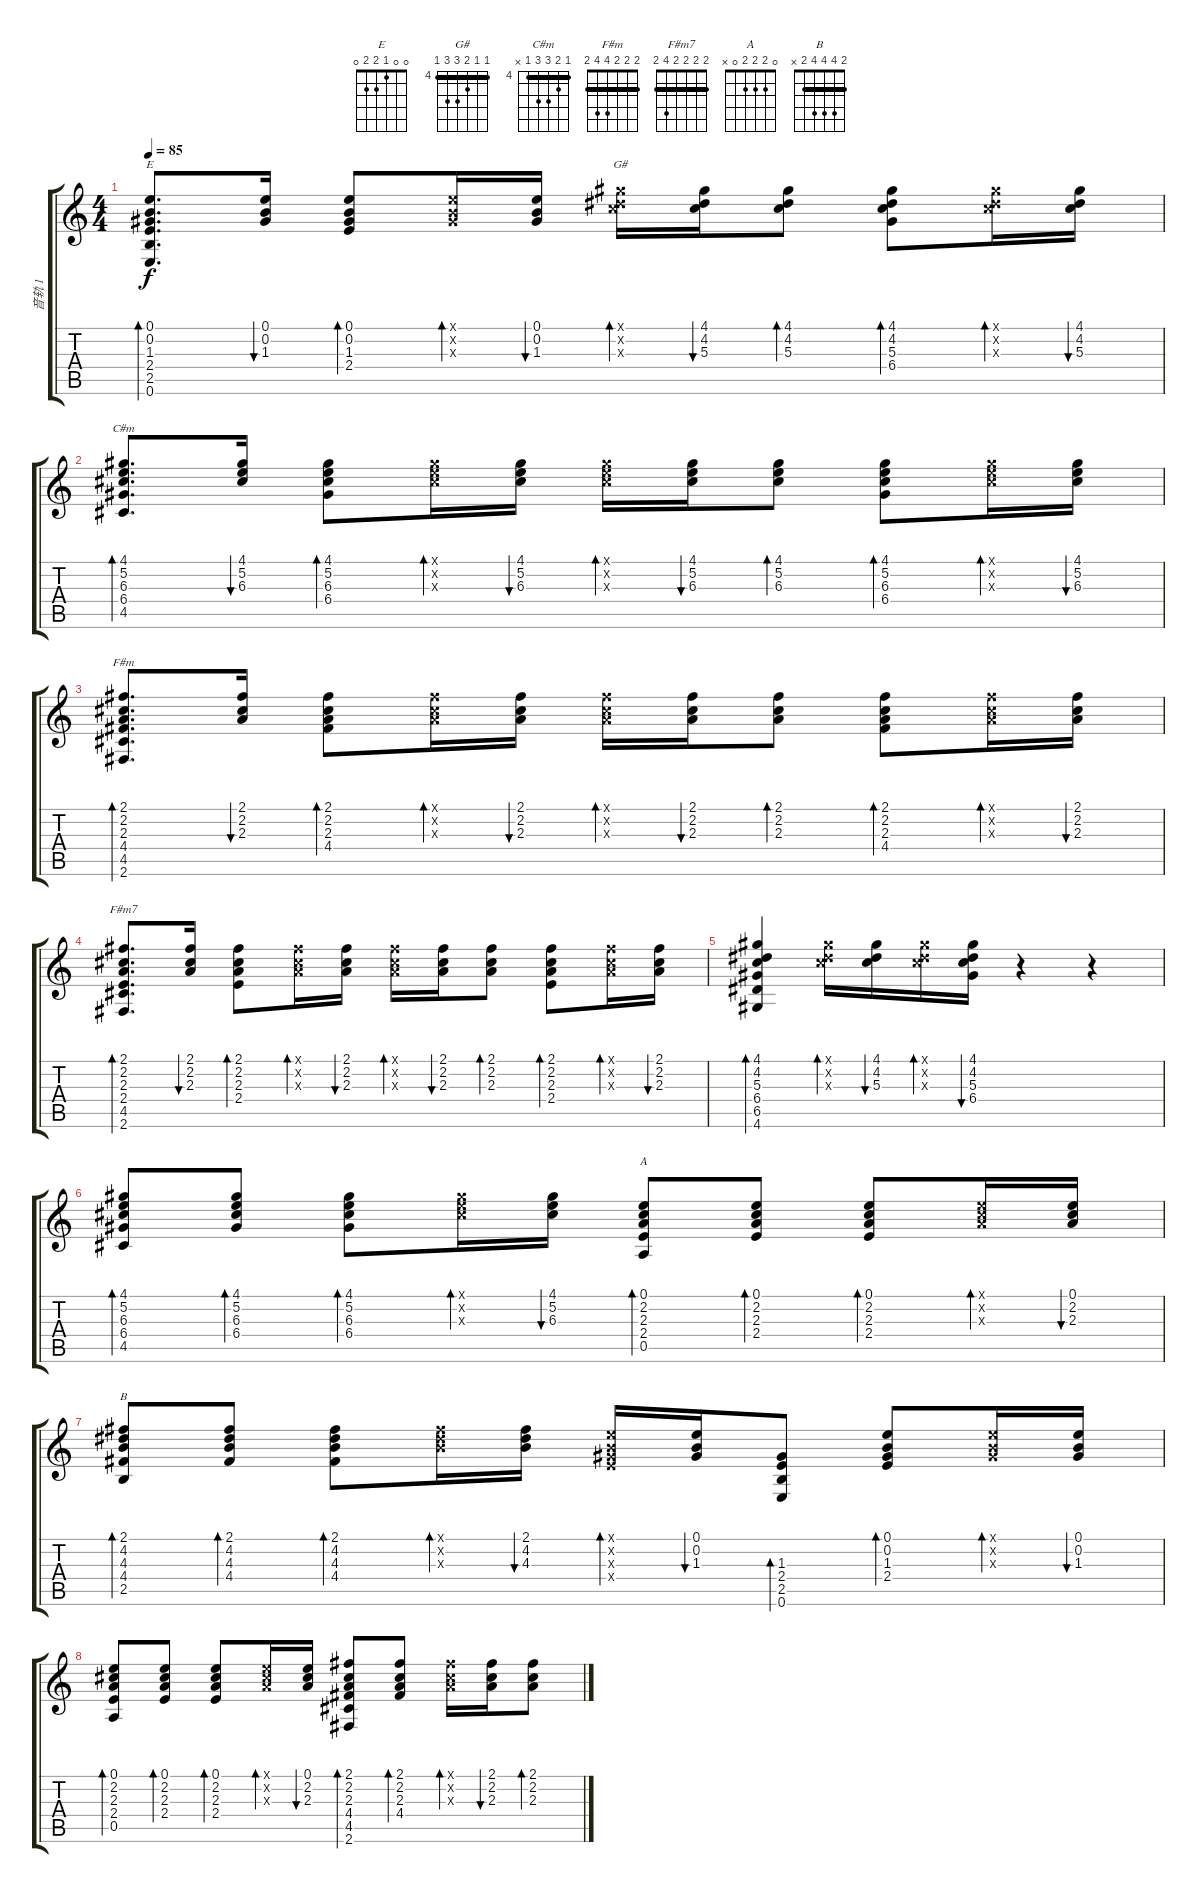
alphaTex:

\track ("音轨 1" "音轨 1") {instrument acousticguitarsteel}
\staff {score tabs}
\tuning (E4 B3 G3 D3 A2 E2) {hide}
\chord ("E" 0 0 1 2 2 0)
\chord ("G#" 4 4 5 6 6 4) {firstfret 4 barre 4}
\chord ("C#m" 4 5 6 6 4 x) {firstfret 4 barre 4}
\chord ("F#m" 2 2 2 4 4 2) {barre 2}
\chord ("F#m7" 2 2 2 2 4 2) {barre 2}
\chord ("A" 0 2 2 2 0 x)
\chord ("B" 2 4 4 4 2 x) {barre 2}
\ts (4 4)
\tempo 85
\clef g2
\ks c
(0.1 0.2 1.3 2.4 2.5 0.6).8{d bd 30 ch "E" lyrics (0 "") lyrics (1 "") lyrics (2 "") lyrics (3 "") lyrics (4 "") dy f} (0.1 0.2 1.3).16{bu 30 lyrics (0 "") lyrics (1 "") lyrics (2 "") lyrics (3 "") lyrics (4 "")} (0.1 0.2 1.3 2.4).8{bd 30 lyrics (0 "") lyrics (1 "") lyrics (2 "") lyrics (3 "") lyrics (4 "")} (0.1{x} 0.2{x} 1.3{x}).16{bd 30 lyrics (0 "") lyrics (1 "") lyrics (2 "") lyrics (3 "") lyrics (4 "")} (0.1 0.2 1.3).16{bu 30 lyrics (0 "") lyrics (1 "") lyrics (2 "") lyrics (3 "") lyrics (4 "")} (4.1{x} 4.2{x} 5.3{x}).16{bd 30 ch "G#" lyrics (0 "") lyrics (1 "") lyrics (2 "") lyrics (3 "") lyrics (4 "")} (4.1 4.2 5.3).16{bu 30 lyrics (0 "") lyrics (1 "") lyrics (2 "") lyrics (3 "") lyrics (4 "")} (4.1 4.2 5.3).8{bd 30 lyrics (0 "") lyrics (1 "") lyrics (2 "") lyrics (3 "") lyrics (4 "")} (4.1 4.2 5.3 6.4).8{bd 30 lyrics (0 "") lyrics (1 "") lyrics (2 "") lyrics (3 "") lyrics (4 "")} (4.1{x} 4.2{x} 5.3{x}).16{bd 30 lyrics (0 "") lyrics (1 "") lyrics (2 "") lyrics (3 "") lyrics (4 "")} (4.1 4.2 5.3).16{bu 30 lyrics (0 "") lyrics (1 "") lyrics (2 "") lyrics (3 "") lyrics (4 "")} |
(4.1 5.2 6.3 6.4 4.5).8{d bd 30 ch "C#m" lyrics (0 "") lyrics (1 "") lyrics (2 "") lyrics (3 "") lyrics (4 "")} (4.1 5.2 6.3).16{bu 30 lyrics (0 "") lyrics (1 "") lyrics (2 "") lyrics (3 "") lyrics (4 "")} (4.1 5.2 6.3 6.4).8{bd 30 lyrics (0 "") lyrics (1 "") lyrics (2 "") lyrics (3 "") lyrics (4 "")} (4.1{x} 5.2{x} 6.3{x}).16{bd 30 lyrics (0 "") lyrics (1 "") lyrics (2 "") lyrics (3 "") lyrics (4 "")} (4.1 5.2 6.3).16{bu 30 lyrics (0 "") lyrics (1 "") lyrics (2 "") lyrics (3 "") lyrics (4 "")} (4.1{x} 5.2{x} 6.3{x}).16{bd 30 lyrics (0 "") lyrics (1 "") lyrics (2 "") lyrics (3 "") lyrics (4 "")} (4.1 5.2 6.3).16{bu 30 lyrics (0 "") lyrics (1 "") lyrics (2 "") lyrics (3 "") lyrics (4 "")} (4.1 5.2 6.3).8{bd 30 lyrics (0 "") lyrics (1 "") lyrics (2 "") lyrics (3 "") lyrics (4 "")} (4.1 5.2 6.3 6.4).8{bd 30 lyrics (0 "") lyrics (1 "") lyrics (2 "") lyrics (3 "") lyrics (4 "")} (4.1{x} 5.2{x} 6.3{x}).16{bd 30 lyrics (0 "") lyrics (1 "") lyrics (2 "") lyrics (3 "") lyrics (4 "")} (4.1 5.2 6.3).16{bu 30 lyrics (0 "") lyrics (1 "") lyrics (2 "") lyrics (3 "") lyrics (4 "")} |
(2.1 2.2 2.3 4.4 4.5 2.6).8{d bd 30 ch "F#m" lyrics (0 "") lyrics (1 "") lyrics (2 "") lyrics (3 "") lyrics (4 "")} (2.1 2.2 2.3).16{bu 30 lyrics (0 "") lyrics (1 "") lyrics (2 "") lyrics (3 "") lyrics (4 "")} (2.1 2.2 2.3 4.4).8{bd 30 lyrics (0 "") lyrics (1 "") lyrics (2 "") lyrics (3 "") lyrics (4 "")} (2.1{x} 2.2{x} 2.3{x}).16{bd 30 lyrics (0 "") lyrics (1 "") lyrics (2 "") lyrics (3 "") lyrics (4 "")} (2.1 2.2 2.3).16{bu 30 lyrics (0 "") lyrics (1 "") lyrics (2 "") lyrics (3 "") lyrics (4 "")} (2.1{x} 2.2{x} 2.3{x}).16{bd 30 lyrics (0 "") lyrics (1 "") lyrics (2 "") lyrics (3 "") lyrics (4 "")} (2.1 2.2 2.3).16{bu 30 lyrics (0 "") lyrics (1 "") lyrics (2 "") lyrics (3 "") lyrics (4 "")} (2.1 2.2 2.3).8{bd 30 lyrics (0 "") lyrics (1 "") lyrics (2 "") lyrics (3 "") lyrics (4 "")} (2.1 2.2 2.3 4.4).8{bd 30 lyrics (0 "") lyrics (1 "") lyrics (2 "") lyrics (3 "") lyrics (4 "")} (2.1{x} 2.2{x} 2.3{x}).16{bd 30 lyrics (0 "") lyrics (1 "") lyrics (2 "") lyrics (3 "") lyrics (4 "")} (2.1 2.2 2.3).16{bu 30 lyrics (0 "") lyrics (1 "") lyrics (2 "") lyrics (3 "") lyrics (4 "")} |
(2.1 2.2 2.3 2.4 4.5 2.6).8{d bd 30 ch "F#m7" lyrics (0 "") lyrics (1 "") lyrics (2 "") lyrics (3 "") lyrics (4 "")} (2.1 2.2 2.3).16{bu 30 lyrics (0 "") lyrics (1 "") lyrics (2 "") lyrics (3 "") lyrics (4 "")} (2.1 2.2 2.3 2.4).8{bd 30 lyrics (0 "") lyrics (1 "") lyrics (2 "") lyrics (3 "") lyrics (4 "")} (2.1{x} 2.2{x} 2.3{x}).16{bd 30 lyrics (0 "") lyrics (1 "") lyrics (2 "") lyrics (3 "") lyrics (4 "")} (2.1 2.2 2.3).16{bu 30 lyrics (0 "") lyrics (1 "") lyrics (2 "") lyrics (3 "") lyrics (4 "")} (2.1{x} 2.2{x} 2.3{x}).16{bd 30 lyrics (0 "") lyrics (1 "") lyrics (2 "") lyrics (3 "") lyrics (4 "")} (2.1 2.2 2.3).16{bu 30 lyrics (0 "") lyrics (1 "") lyrics (2 "") lyrics (3 "") lyrics (4 "")} (2.1 2.2 2.3).8{bd 30 lyrics (0 "") lyrics (1 "") lyrics (2 "") lyrics (3 "") lyrics (4 "")} (2.1 2.2 2.3 2.4).8{bd 30 lyrics (0 "") lyrics (1 "") lyrics (2 "") lyrics (3 "") lyrics (4 "")} (2.1{x} 2.2{x} 2.3{x}).16{bd 30 lyrics (0 "") lyrics (1 "") lyrics (2 "") lyrics (3 "") lyrics (4 "")} (2.1 2.2 2.3).16{bu 30 lyrics (0 "") lyrics (1 "") lyrics (2 "") lyrics (3 "") lyrics (4 "")} |
(4.1 4.2 5.3 6.4 6.5 4.6).4{bd 30 lyrics (0 "") lyrics (1 "") lyrics (2 "") lyrics (3 "") lyrics (4 "")} (4.1{x} 4.2{x} 5.3{x}).16{bd 30 lyrics (0 "") lyrics (1 "") lyrics (2 "") lyrics (3 "") lyrics (4 "")} (4.1 4.2 5.3).16{bu 30 lyrics (0 "") lyrics (1 "") lyrics (2 "") lyrics (3 "") lyrics (4 "")} (4.1{x} 4.2{x} 5.3{x}).16{bd 30 lyrics (0 "") lyrics (1 "") lyrics (2 "") lyrics (3 "") lyrics (4 "")} (4.1 4.2 5.3 6.4).16{bu 30 lyrics (0 "") lyrics (1 "") lyrics (2 "") lyrics (3 "") lyrics (4 "")} r.4 r.4{txt ""} |
(4.1 5.2 6.3 6.4 4.5).8{bd 30 lyrics (0 "") lyrics (1 "") lyrics (2 "") lyrics (3 "") lyrics (4 "")} (4.1 5.2 6.3 6.4).8{bd 30 lyrics (0 "") lyrics (1 "") lyrics (2 "") lyrics (3 "") lyrics (4 "")} (4.1 5.2 6.3 6.4).8{bd 30 lyrics (0 "") lyrics (1 "") lyrics (2 "") lyrics (3 "") lyrics (4 "")} (4.1{x} 5.2{x} 6.3{x}).16{bd 30 lyrics (0 "") lyrics (1 "") lyrics (2 "") lyrics (3 "") lyrics (4 "")} (4.1 5.2 6.3).16{bu 30 lyrics (0 "") lyrics (1 "") lyrics (2 "") lyrics (3 "") lyrics (4 "")} (0.1 2.2 2.3 2.4 0.5).8{bd 30 ch "A" lyrics (0 "") lyrics (1 "") lyrics (2 "") lyrics (3 "") lyrics (4 "")} (0.1 2.2 2.3 2.4).8{bd 30 lyrics (0 "") lyrics (1 "") lyrics (2 "") lyrics (3 "") lyrics (4 "")} (0.1 2.2 2.3 2.4).8{bd 30 lyrics (0 "") lyrics (1 "") lyrics (2 "") lyrics (3 "") lyrics (4 "")} (0.1{x} 2.2{x} 2.3{x}).16{bd 30 lyrics (0 "") lyrics (1 "") lyrics (2 "") lyrics (3 "") lyrics (4 "")} (0.1 2.2 2.3).16{bu 30 lyrics (0 "") lyrics (1 "") lyrics (2 "") lyrics (3 "") lyrics (4 "")} |
(2.1 4.2 4.3 4.4 2.5).8{bd 30 ch "B" lyrics (0 "") lyrics (1 "") lyrics (2 "") lyrics (3 "") lyrics (4 "")} (2.1 4.2 4.3 4.4).8{bd 30 lyrics (0 "") lyrics (1 "") lyrics (2 "") lyrics (3 "") lyrics (4 "")} (2.1 4.2 4.3 4.4).8{bd 30 lyrics (0 "") lyrics (1 "") lyrics (2 "") lyrics (3 "") lyrics (4 "")} (2.1{x} 4.2{x} 4.3{x}).16{bd 30 lyrics (0 "") lyrics (1 "") lyrics (2 "") lyrics (3 "") lyrics (4 "")} (2.1 4.2 4.3).16{bu 30 lyrics (0 "") lyrics (1 "") lyrics (2 "") lyrics (3 "") lyrics (4 "")} (0.1{x} 0.2{x} 1.3{x} 2.4{x}).16{bd 30 lyrics (0 "") lyrics (1 "") lyrics (2 "") lyrics (3 "") lyrics (4 "")} (0.1 0.2 1.3).16{bu 30 lyrics (0 "") lyrics (1 "") lyrics (2 "") lyrics (3 "") lyrics (4 "")} (1.3 2.4 2.5 0.6).8{bd 30 lyrics (0 "") lyrics (1 "") lyrics (2 "") lyrics (3 "") lyrics (4 "")} (0.1 0.2 1.3 2.4).8{bd 30 lyrics (0 "") lyrics (1 "") lyrics (2 "") lyrics (3 "") lyrics (4 "")} (0.1{x} 0.2{x} 1.3{x}).16{bd 30 lyrics (0 "") lyrics (1 "") lyrics (2 "") lyrics (3 "") lyrics (4 "")} (0.1 0.2 1.3).16{bu 30 lyrics (0 "") lyrics (1 "") lyrics (2 "") lyrics (3 "") lyrics (4 "")} |
(0.1 2.2 2.3 2.4 0.5).8{bd 30 lyrics (0 "") lyrics (1 "") lyrics (2 "") lyrics (3 "") lyrics (4 "")} (0.1 2.2 2.3 2.4).8{bd 30 lyrics (0 "") lyrics (1 "") lyrics (2 "") lyrics (3 "") lyrics (4 "")} (0.1 2.2 2.3 2.4).8{bd 30 lyrics (0 "") lyrics (1 "") lyrics (2 "") lyrics (3 "") lyrics (4 "")} (0.1{x} 2.2{x} 2.3{x}).16{bd 30 lyrics (0 "") lyrics (1 "") lyrics (2 "") lyrics (3 "") lyrics (4 "")} (0.1 2.2 2.3).16{bu 30 lyrics (0 "") lyrics (1 "") lyrics (2 "") lyrics (3 "") lyrics (4 "")} (2.1 2.2 2.3 4.4 4.5 2.6).8{bd 30 lyrics (0 "") lyrics (1 "") lyrics (2 "") lyrics (3 "") lyrics (4 "")} (2.1 2.2 2.3 4.4).8{bd 30 lyrics (0 "") lyrics (1 "") lyrics (2 "") lyrics (3 "") lyrics (4 "")} (2.1{x} 2.2{x} 2.3{x}).16{bd 30 lyrics (0 "") lyrics (1 "") lyrics (2 "") lyrics (3 "") lyrics (4 "")} (2.1 2.2 2.3).16{bu 30 lyrics (0 "") lyrics (1 "") lyrics (2 "") lyrics (3 "") lyrics (4 "")} (2.1 2.2 2.3).8{bd 30 lyrics (0 "") lyrics (1 "") lyrics (2 "") lyrics (3 "") lyrics (4 "")}
